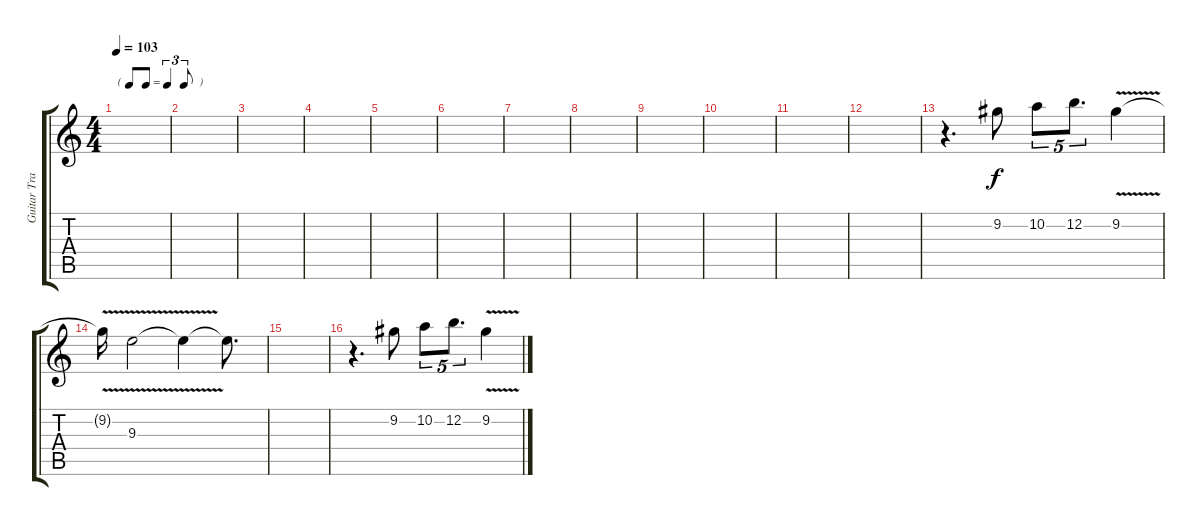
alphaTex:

\track ("Guitar Track 3" "Guitar Tra") {instrument overdrivenguitar}
\staff {score tabs}
\tuning (E4 B3 G3 D3 A2 E2) {hide}
\ts (4 4)
\tf triplet8th
\tempo 103
\clef g2
\ks c
|
|
|
|
|
|
|
|
|
|
|
|
r.4{d} 9.2.8 10.2.8{tu (5 4)} 12.2.8{d tu (5 4)} 9.2{v}.4 |
9.2{t}.16 9.3{v}.2 9.3{t}.4 9.3{t}.8{d} |
|
r.4{d} 9.2.8 10.2.8{tu (5 4)} 12.2.8{d tu (5 4)} 9.2{v}.4
